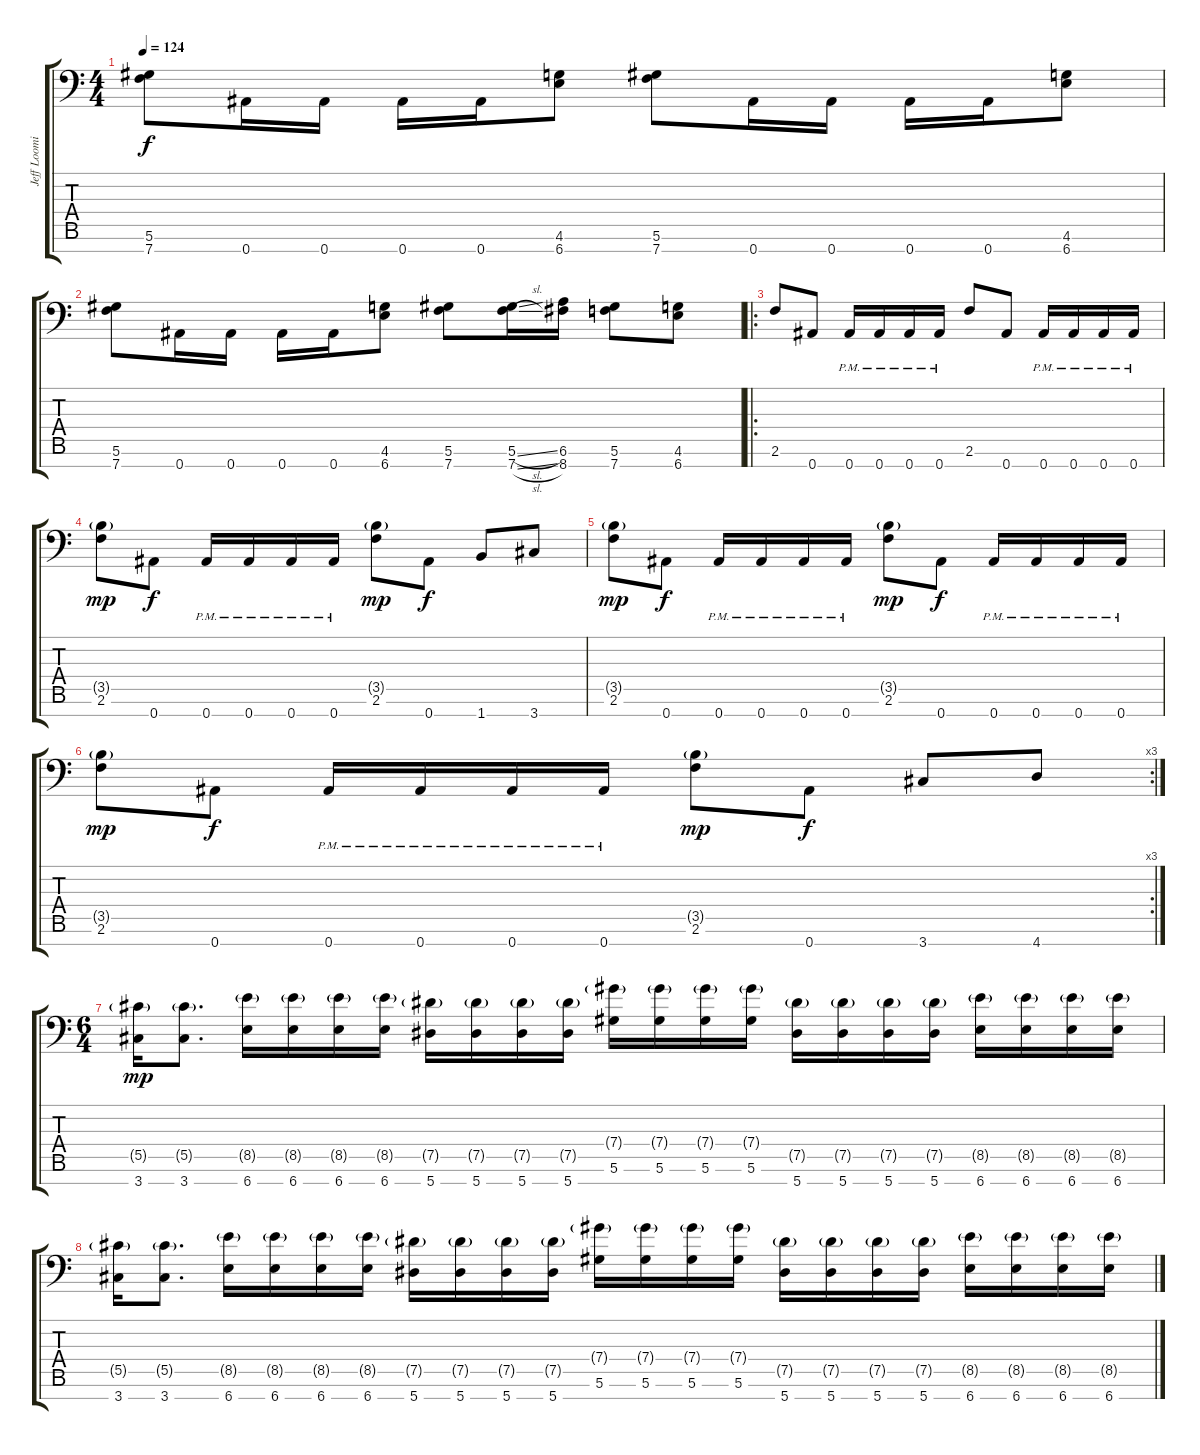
\track ("Jeff Loomis Lead" "Jeff Loomi") {instrument distortionguitar}
\staff {score tabs}
\tuning (Eb4 Bb3 Gb3 Db3 Ab2 Eb2 Bb1) {hide}
\ts (4 4)
\tempo 124
\clef f4
\ks c
(5.6 7.7).8{dy f} 0.7.16 0.7.16 0.7.16 0.7.16 (4.6 6.7).8 (5.6 7.7).8 0.7.16 0.7.16 0.7.16 0.7.16 (4.6 6.7).8 |
(5.6 7.7).8 0.7.16 0.7.16 0.7.16 0.7.16 (4.6 6.7).8 (5.6 7.7).8 (5.6{sl} 7.7{sl}).16 (6.6 8.7).16 (5.6 7.7).8 (4.6 6.7).8 |
\ro
2.6.8 0.7.8 0.7{pm}.16 0.7{pm}.16 0.7{pm}.16 0.7{pm}.16 2.6.8 0.7.8 0.7{pm}.16 0.7{pm}.16 0.7{pm}.16 0.7{pm}.16 |
(3.5{g} 2.6).8{dy mp} 0.7.8{dy f} 0.7{pm}.16 0.7{pm}.16 0.7{pm}.16 0.7{pm}.16 (3.5{g} 2.6).8{dy mp} 0.7.8{dy f} 1.7.8 3.7.8 |
(3.5{g} 2.6).8{dy mp} 0.7.8{dy f} 0.7{pm}.16 0.7{pm}.16 0.7{pm}.16 0.7{pm}.16 (3.5{g} 2.6).8{dy mp} 0.7.8{dy f} 0.7{pm}.16 0.7{pm}.16 0.7{pm}.16 0.7{pm}.16 |
\rc 3
(3.5{g} 2.6).8{dy mp} 0.7.8{dy f} 0.7{pm}.16 0.7{pm}.16 0.7{pm}.16 0.7{pm}.16 (3.5{g} 2.6).8{dy mp} 0.7.8{dy f} 3.7.8 4.7.8 |
\ts (6 4)
(5.5{g} 3.7).16{dy mp} (5.5{g} 3.7).8{d} (8.5{g} 6.7).16 (8.5{g} 6.7).16 (8.5{g} 6.7).16 (8.5{g} 6.7).16 (7.5{g} 5.7).16 (7.5{g} 5.7).16 (7.5{g} 5.7).16 (7.5{g} 5.7).16 (7.4{g} 5.6).16 (7.4{g} 5.6).16 (7.4{g} 5.6).16 (7.4{g} 5.6).16 (7.5{g} 5.7).16 (7.5{g} 5.7).16 (7.5{g} 5.7).16 (7.5{g} 5.7).16 (8.5{g} 6.7).16 (8.5{g} 6.7).16 (8.5{g} 6.7).16 (8.5{g} 6.7).16 |
(5.5{g} 3.7).16 (5.5{g} 3.7).8{d} (8.5{g} 6.7).16 (8.5{g} 6.7).16 (8.5{g} 6.7).16 (8.5{g} 6.7).16 (7.5{g} 5.7).16 (7.5{g} 5.7).16 (7.5{g} 5.7).16 (7.5{g} 5.7).16 (7.4{g} 5.6).16 (7.4{g} 5.6).16 (7.4{g} 5.6).16 (7.4{g} 5.6).16 (7.5{g} 5.7).16 (7.5{g} 5.7).16 (7.5{g} 5.7).16 (7.5{g} 5.7).16 (8.5{g} 6.7).16 (8.5{g} 6.7).16 (8.5{g} 6.7).16 (8.5{g} 6.7).16
